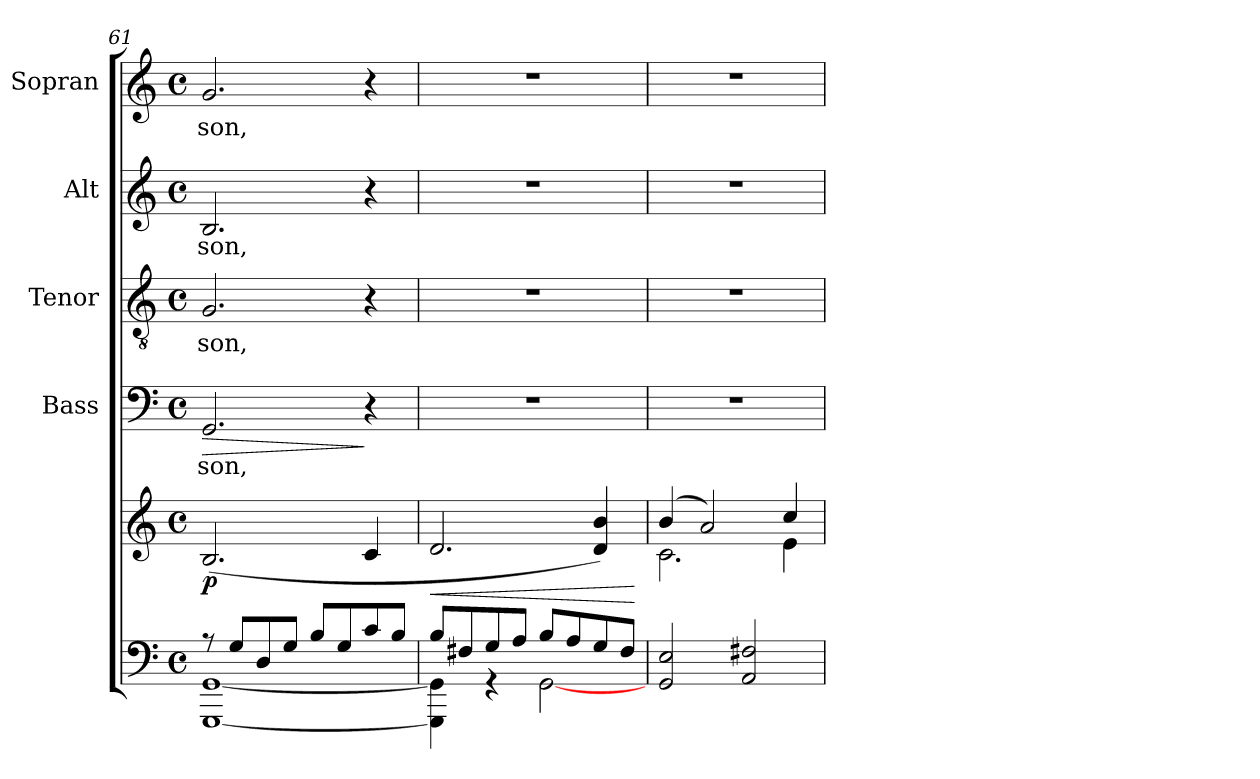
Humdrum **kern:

**kern	**kern	**dynam	**kern	**text	**dynam	**kern	**text	**kern	**text	**kern	**text
*part5	*part5	*part5	*part4	*part4	*part4	*part3	*part3	*part2	*part2	*part1	*part1
*staff6	*staff5	*staff5/6	*staff4	*staff4	*staff4	*staff3	*staff3	*staff2	*staff2	*staff1	*staff1
*	*	*	*I"Bass	*	*	*I"Tenor	*	*I"Alt	*	*I"Sopran	*
*	*	*	*I'B.	*	*	*I'T.	*	*I'A.	*	*I'S.	*
!!LO:LB:g=z
*clefF4	*clefG2	*	*clefF4	*	*	*clefGv2	*	*clefG2	*	*clefG2	*
*k[]	*k[]	*	*k[]	*	*	*k[]	*	*k[]	*	*k[]	*
*C:	*C:	*	*C:	*	*	*C:	*	*C:	*	*C:	*
*M4/4	*M4/4	*	*M4/4	*	*	*M4/4	*	*M4/4	*	*M4/4	*
*met(c)	*met(c)	*	*met(c)	*	*	*met(c)	*	*met(c)	*	*met(c)	*
=61	=61	=61	=61	=61	=61	=61	=61	=61	=61	=61	=61
*^	*	*	*	*	*	*	*	*	*	*	*
!	!	!	!LO:DY:b	!	!LO:LY:b	!LO:HP:b	!	!LO:LY:b	!	!LO:LY:b	!	!LO:LY:b
8rA	[<1GGG [<1GG	(2.B/	p	2.GG/	-son,	>	2.G/	-son,	2.B/	-son,	2.g/	-son,
8G/L	.	.	.	.	.	.	.	.	.	.	.	.
8D/	.	.	.	.	.	.	.	.	.	.	.	.
8G/J	.	.	.	.	.	.	.	.	.	.	.	.
8B/L	.	.	.	.	.	.	.	.	.	.	.	.
8G/	.	.	.	.	.	.	.	.	.	.	.	.
8c/	.	4c/	.	4r	.	]	4r	.	4r	.	4r	.
8B/J	.	.	.	.	.	.	.	.	.	.	.	.
=62	=62	=62	=62	=62	=62	=62	=62	=62	=62	=62	=62	=62
!	!	!	!LO:HP:b	!	!	!	!	!	!	!	!	!
8B/L	4GGG\] 4GG\]	2.d/	<	1r	.	.	1r	.	1r	.	1r	.
8F#X/	.	.	.	.	.	.	.	.	.	.	.	.
8G/	4rGG	.	.	.	.	.	.	.	.	.	.	.
8A/J	.	.	.	.	.	.	.	.	.	.	.	.
8B/L	[<2GG\	.	.	.	.	.	.	.	.	.	.	.
8A/	.	.	.	.	.	.	.	.	.	.	.	.
8G/	.	4d/ 4b/)	.	.	.	.	.	.	.	.	.	.
8F#/J	.	.	.	.	.	.	.	.	.	.	.	.
*v	*v	*	*	*	*	*	*	*	*	*	*	*
.	.	[	.	.	.	.	.	.	.	.	.
=63	=63	=63	=63	=63	=63	=63	=63	=63	=63	=63	=63
*	*^	*	*	*	*	*	*	*	*	*	*
2GG/ 2E/	(4b/	2.c\	.	1r	.	.	1r	.	1r	.	1r	.
.	2a/)	.	.	.	.	.	.	.	.	.	.	.
2AA/ 2F#X/	.	.	.	.	.	.	.	.	.	.	.	.
.	4cc/	4e\	.	.	.	.	.	.	.	.	.	.
*	*v	*v	*	*	*	*	*	*	*	*	*	*
=	=	=	=	=	=	=	=	=	=	=	=
*-	*-	*-	*-	*-	*-	*-	*-	*-	*-	*-	*-
